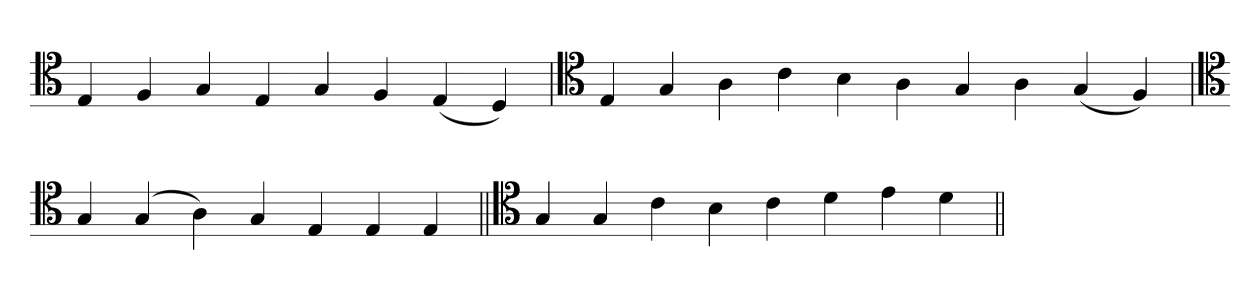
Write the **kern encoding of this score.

**kern
*part1
*staff1
*clefC4
=
4E
4F
4G
4E
4G
4F
(4E
4D)
=`
*clefC4
4E
4G
4A
4c
4B
4A
4G
4A
(4G
4F)
=`
*clefC4
4G
(4G
4A)
4G
4E
4E
4E
=||
*clefC4
4G
4G
4c
4B
4c
4d
4e
4d
=||
*-
